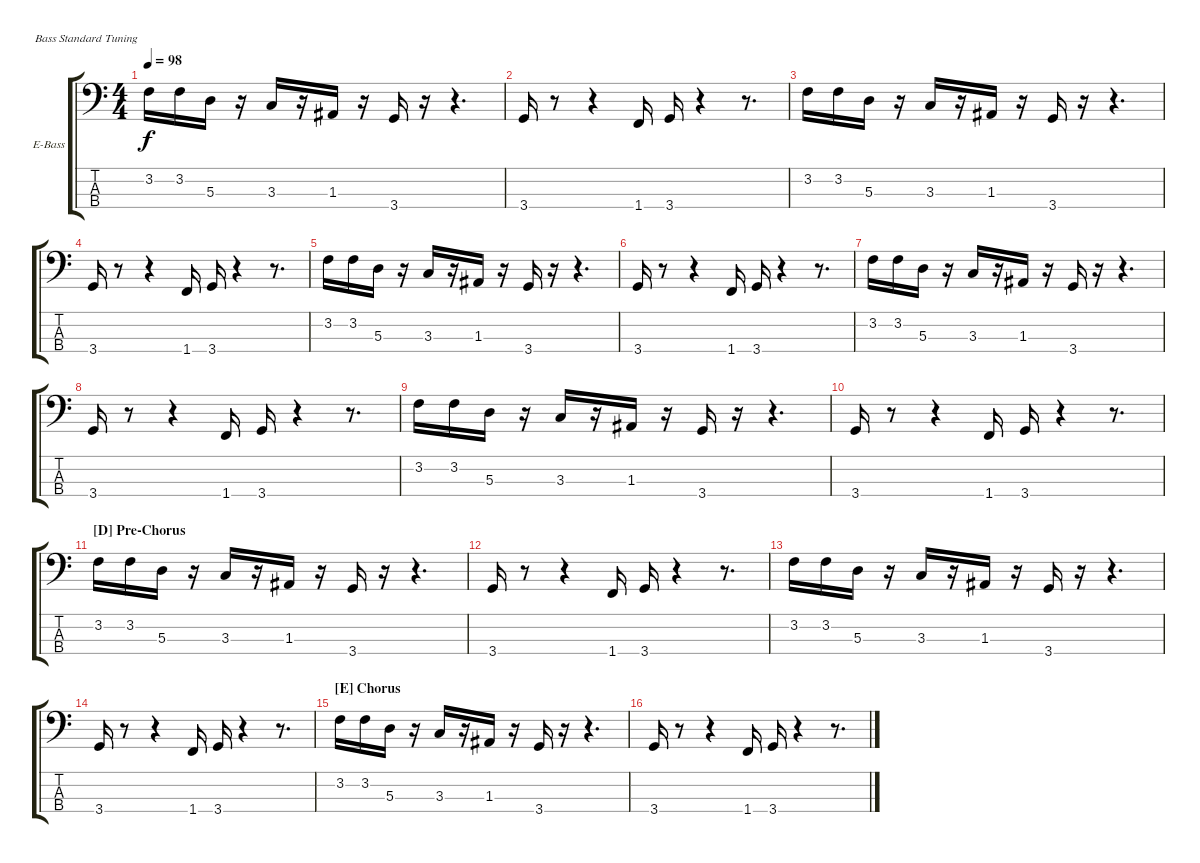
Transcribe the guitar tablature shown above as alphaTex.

\defaultSystemsLayout 4
\bracketExtendMode groupsimilarinstruments
\firstSystemTrackNameOrientation horizontal
\otherSystemsTrackNameOrientation horizontal
\track ("Electric Bass" "E-Bass") {instrument electricbassfinger}
\staff {score tabs}
\tuning (G2 D2 A1 E1)
\ts (4 4)
\tempo 98
\clef f4
\ks c
3.2.16{dy f} 3.2.16 5.3.16 r.16 3.3.16 r.16 1.3.16 r.16 3.4.16 r.16 r.4{d} |
3.4.16 r.8 r.4 1.4.16 3.4.16 r.4 r.8{d} |
3.2.16 3.2.16 5.3.16 r.16 3.3.16 r.16 1.3.16 r.16 3.4.16 r.16 r.4{d} |
3.4.16 r.8 r.4 1.4.16 3.4.16 r.4 r.8{d} |
3.2.16 3.2.16 5.3.16 r.16 3.3.16 r.16 1.3.16 r.16 3.4.16 r.16 r.4{d} |
3.4.16 r.8 r.4 1.4.16 3.4.16 r.4 r.8{d} |
3.2.16 3.2.16 5.3.16 r.16 3.3.16 r.16 1.3.16 r.16 3.4.16 r.16 r.4{d} |
3.4.16 r.8 r.4 1.4.16 3.4.16 r.4 r.8{d} |
3.2.16 3.2.16 5.3.16 r.16 3.3.16 r.16 1.3.16 r.16 3.4.16 r.16 r.4{d} |
3.4.16 r.8 r.4 1.4.16 3.4.16 r.4 r.8{d} |
\section ("D" "Pre-Chorus")
3.2.16 3.2.16 5.3.16 r.16 3.3.16 r.16 1.3.16 r.16 3.4.16 r.16 r.4{d} |
3.4.16 r.8 r.4 1.4.16 3.4.16 r.4 r.8{d} |
3.2.16 3.2.16 5.3.16 r.16 3.3.16 r.16 1.3.16 r.16 3.4.16 r.16 r.4{d} |
3.4.16 r.8 r.4 1.4.16 3.4.16 r.4 r.8{d} |
\section ("E" "Chorus")
3.2.16 3.2.16 5.3.16 r.16 3.3.16 r.16 1.3.16 r.16 3.4.16 r.16 r.4{d} |
3.4.16 r.8 r.4 1.4.16 3.4.16 r.4 r.8{d}
